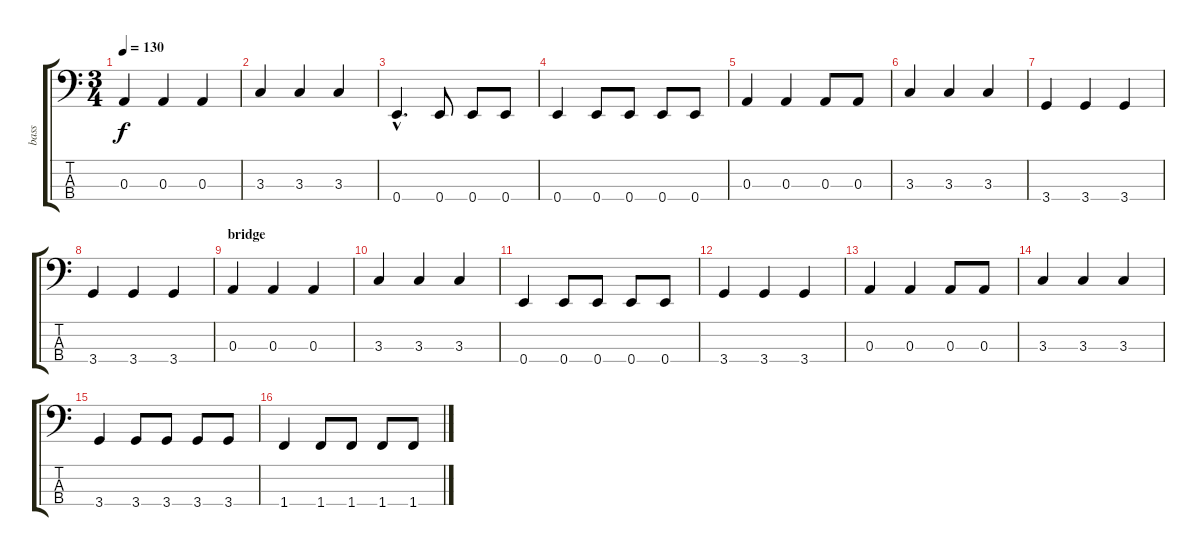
\track ("bass" "bass") {instrument acousticbass}
\staff {score tabs}
\tuning (G2 D2 A1 E1) {hide}
\ts (3 4)
\tempo 130
\clef f4
\ks c
0.3.4{dy f} 0.3.4 0.3.4 |
3.3.4 3.3.4 3.3.4 |
0.4{hac}.4{d} 0.4.8 0.4.8 0.4.8 |
0.4.4 0.4.8 0.4.8 0.4.8 0.4.8 |
0.3.4 0.3.4 0.3.8 0.3.8 |
3.3.4 3.3.4 3.3.4 |
3.4.4 3.4.4 3.4.4 |
3.4.4 3.4.4 3.4.4 |
\section ("" "bridge")
0.3.4 0.3.4 0.3.4 |
3.3.4 3.3.4 3.3.4 |
0.4.4 0.4.8 0.4.8 0.4.8 0.4.8 |
3.4.4 3.4.4 3.4.4 |
0.3.4 0.3.4 0.3.8 0.3.8 |
3.3.4 3.3.4 3.3.4 |
3.4.4 3.4.8 3.4.8 3.4.8 3.4.8 |
1.4.4 1.4.8 1.4.8 1.4.8 1.4.8
